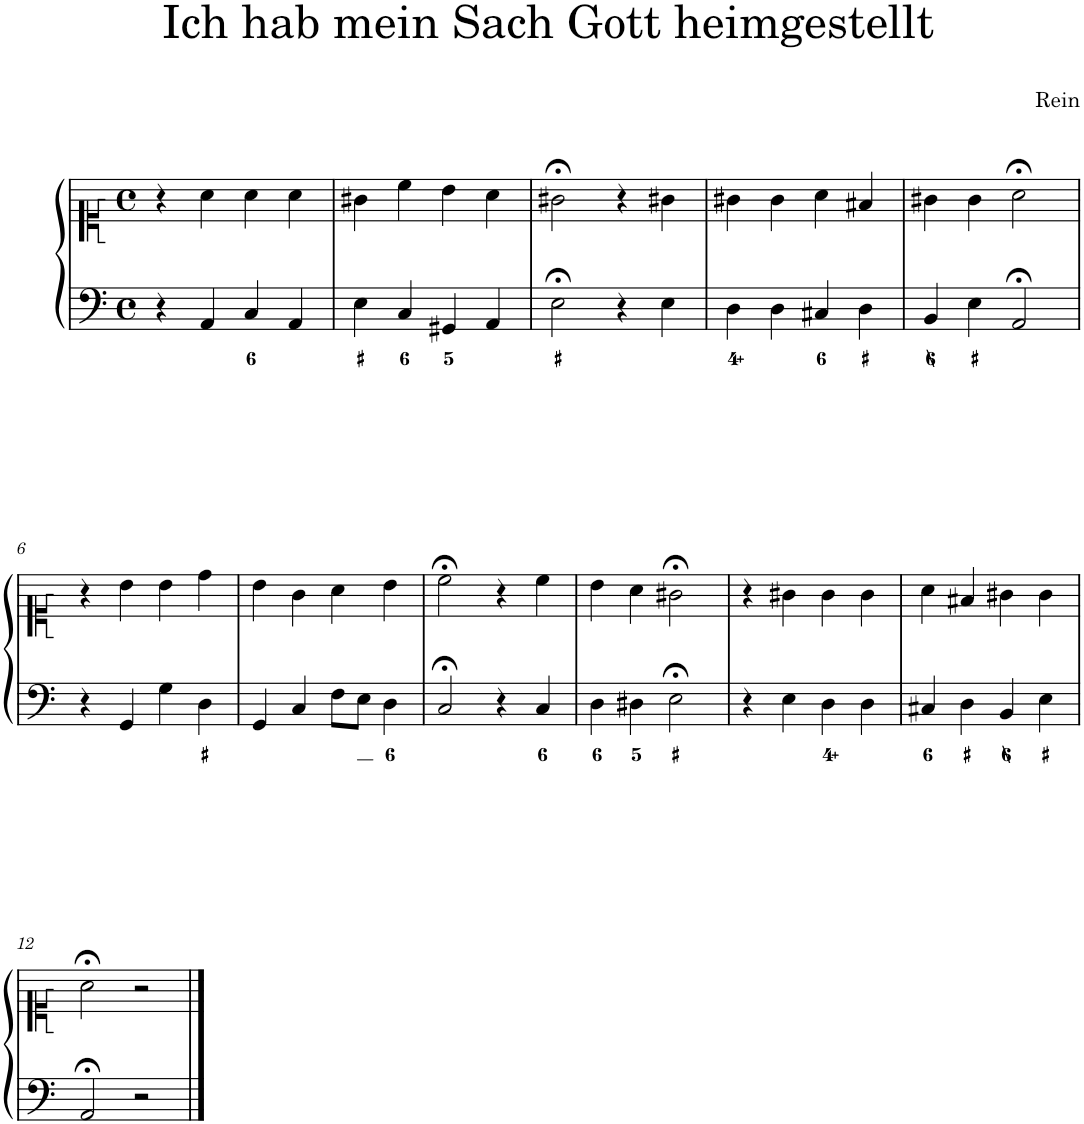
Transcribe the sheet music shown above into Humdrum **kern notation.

**kern	**kern
*part1	*part1
*staff2	*staff1
*I"Piano	*
*I'Pno.	*
*clefF4	*clefC1
*k[]	*k[]
*M4/4	*M4/4
*met(c)	*met(c)
=1	=1
4r	4r
4AA/	4a\
4C/	4a\
4AA/	4a\
=2	=2
4E\	4g#X\
4C/	4cc\
4GG#X/	4b\
4AA/	4a\
=3	=3
2E;<\	2g#X;<\
4r	4r
4E\	4g#X\
=4	=4
4D\	4g#X\
4D\	4g#\
4C#X/	4a\
4D\	4f#X/
=5	=5
4BB/	4g#X\
4E\	4g#\
2AA;</	2a;<\
!!LO:LB:g=z
=6	=6
4r	4r
4GG/	4b\
4G\	4b\
4D\	4dd\
=7	=7
4GG/	4b\
4C/	4g\
8F\L	4a\
8E\J	.
4D\	4b\
=8	=8
2C;</	2cc;<\
4r	4r
4C/	4cc\
=9	=9
4D\	4b\
4D#X\	4a\
2E;<\	2g#X;<\
=10	=10
4r	4r
4E\	4g#X\
4D\	4g#\
4D\	4g#\
=11	=11
4C#X/	4a\
4D\	4f#X/
4BB/	4g#X\
4E\	4g#\
!!LO:LB:g=z
=12	=12
2AA;</	2a;<\
2r	2r
==	==
*-	*-
